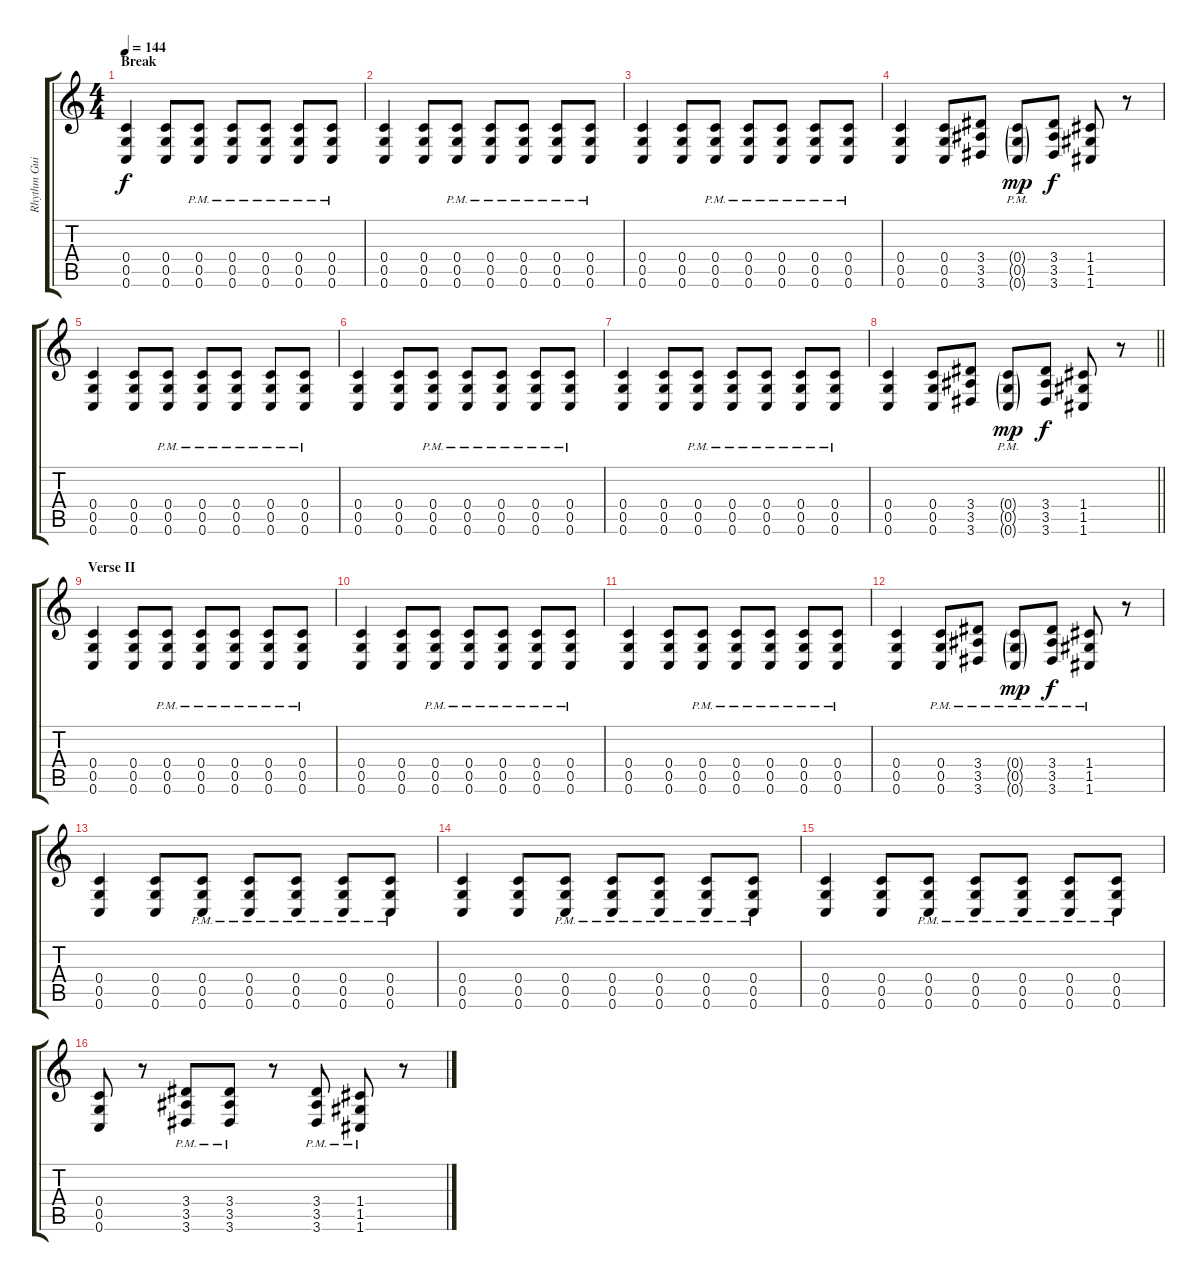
\track ("Rhythm Guitar I" "Rhythm Gui") {instrument distortionguitar}
\staff {score tabs}
\tuning (D4 A3 F3 C3 G2 C2) {hide}
\ts (4 4)
\section ("" "Break")
\tempo 144
\clef g2
\ks c
(0.4 0.5 0.6).4{dy f} (0.4 0.5 0.6).8 (0.4{pm} 0.5{pm} 0.6{pm}).8 (0.4{pm} 0.5{pm} 0.6{pm}).8 (0.4{pm} 0.5{pm} 0.6{pm}).8 (0.4{pm} 0.5{pm} 0.6{pm}).8 (0.4{pm} 0.5{pm} 0.6{pm}).8 |
(0.4 0.5 0.6).4 (0.4 0.5 0.6).8 (0.4{pm} 0.5{pm} 0.6{pm}).8 (0.4{pm} 0.5{pm} 0.6{pm}).8 (0.4{pm} 0.5{pm} 0.6{pm}).8 (0.4{pm} 0.5{pm} 0.6{pm}).8 (0.4{pm} 0.5{pm} 0.6{pm}).8 |
(0.4 0.5 0.6).4 (0.4 0.5 0.6).8 (0.4{pm} 0.5{pm} 0.6{pm}).8 (0.4{pm} 0.5{pm} 0.6{pm}).8 (0.4{pm} 0.5{pm} 0.6{pm}).8 (0.4{pm} 0.5{pm} 0.6{pm}).8 (0.4{pm} 0.5{pm} 0.6{pm}).8 |
(0.4 0.5 0.6).4 (0.4 0.5 0.6).8 (3.4 3.5 3.6).8 (0.4{g pm} 0.5{g pm} 0.6{g pm}).8{dy mp} (3.4 3.5 3.6).8{dy f} (1.4 1.5 1.6).8 r.8 |
(0.4 0.5 0.6).4 (0.4 0.5 0.6).8 (0.4{pm} 0.5{pm} 0.6{pm}).8 (0.4{pm} 0.5{pm} 0.6{pm}).8 (0.4{pm} 0.5{pm} 0.6{pm}).8 (0.4{pm} 0.5{pm} 0.6{pm}).8 (0.4{pm} 0.5{pm} 0.6{pm}).8 |
(0.4 0.5 0.6).4 (0.4 0.5 0.6).8 (0.4{pm} 0.5{pm} 0.6{pm}).8 (0.4{pm} 0.5{pm} 0.6{pm}).8 (0.4{pm} 0.5{pm} 0.6{pm}).8 (0.4{pm} 0.5{pm} 0.6{pm}).8 (0.4{pm} 0.5{pm} 0.6{pm}).8 |
(0.4 0.5 0.6).4 (0.4 0.5 0.6).8 (0.4{pm} 0.5{pm} 0.6{pm}).8 (0.4{pm} 0.5{pm} 0.6{pm}).8 (0.4{pm} 0.5{pm} 0.6{pm}).8 (0.4{pm} 0.5{pm} 0.6{pm}).8 (0.4{pm} 0.5{pm} 0.6{pm}).8 |
\barLineRight lightlight
(0.4 0.5 0.6).4 (0.4 0.5 0.6).8 (3.4 3.5 3.6).8 (0.4{g pm} 0.5{g pm} 0.6{g pm}).8{dy mp} (3.4 3.5 3.6).8{dy f} (1.4 1.5 1.6).8 r.8 |
\section ("" "Verse II")
(0.4 0.5 0.6).4 (0.4 0.5 0.6).8 (0.4{pm} 0.5{pm} 0.6{pm}).8 (0.4{pm} 0.5{pm} 0.6{pm}).8 (0.4{pm} 0.5{pm} 0.6{pm}).8 (0.4{pm} 0.5{pm} 0.6{pm}).8 (0.4{pm} 0.5{pm} 0.6{pm}).8 |
(0.4 0.5 0.6).4 (0.4 0.5 0.6).8 (0.4{pm} 0.5{pm} 0.6{pm}).8 (0.4{pm} 0.5{pm} 0.6{pm}).8 (0.4{pm} 0.5{pm} 0.6{pm}).8 (0.4{pm} 0.5{pm} 0.6{pm}).8 (0.4{pm} 0.5{pm} 0.6{pm}).8 |
(0.4 0.5 0.6).4 (0.4 0.5 0.6).8 (0.4{pm} 0.5{pm} 0.6{pm}).8 (0.4{pm} 0.5{pm} 0.6{pm}).8 (0.4{pm} 0.5{pm} 0.6{pm}).8 (0.4{pm} 0.5{pm} 0.6{pm}).8 (0.4{pm} 0.5{pm} 0.6{pm}).8 |
(0.4 0.5 0.6).4 (0.4{pm} 0.5{pm} 0.6{pm}).8 (3.4{pm} 3.5{pm} 3.6{pm}).8 (0.4{g pm} 0.5{g pm} 0.6{g pm}).8{dy mp} (3.4{pm} 3.5{pm} 3.6{pm}).8{dy f} (1.4{pm} 1.5{pm} 1.6{pm}).8 r.8 |
(0.4 0.5 0.6).4 (0.4 0.5 0.6).8 (0.4{pm} 0.5{pm} 0.6{pm}).8 (0.4{pm} 0.5{pm} 0.6{pm}).8 (0.4{pm} 0.5{pm} 0.6{pm}).8 (0.4{pm} 0.5{pm} 0.6{pm}).8 (0.4{pm} 0.5{pm} 0.6{pm}).8 |
(0.4 0.5 0.6).4 (0.4 0.5 0.6).8 (0.4{pm} 0.5{pm} 0.6{pm}).8 (0.4{pm} 0.5{pm} 0.6{pm}).8 (0.4{pm} 0.5{pm} 0.6{pm}).8 (0.4{pm} 0.5{pm} 0.6{pm}).8 (0.4{pm} 0.5{pm} 0.6{pm}).8 |
(0.4 0.5 0.6).4 (0.4 0.5 0.6).8 (0.4{pm} 0.5{pm} 0.6{pm}).8 (0.4{pm} 0.5{pm} 0.6{pm}).8 (0.4{pm} 0.5{pm} 0.6{pm}).8 (0.4{pm} 0.5{pm} 0.6{pm}).8 (0.4{pm} 0.5{pm} 0.6{pm}).8 |
(0.4 0.5 0.6).8 r.8 (3.4{pm} 3.5{pm} 3.6{pm}).8 (3.4{pm} 3.5{pm} 3.6{pm}).8 r.8 (3.4{pm} 3.5{pm} 3.6{pm}).8 (1.4{pm} 1.5{pm} 1.6{pm}).8 r.8
